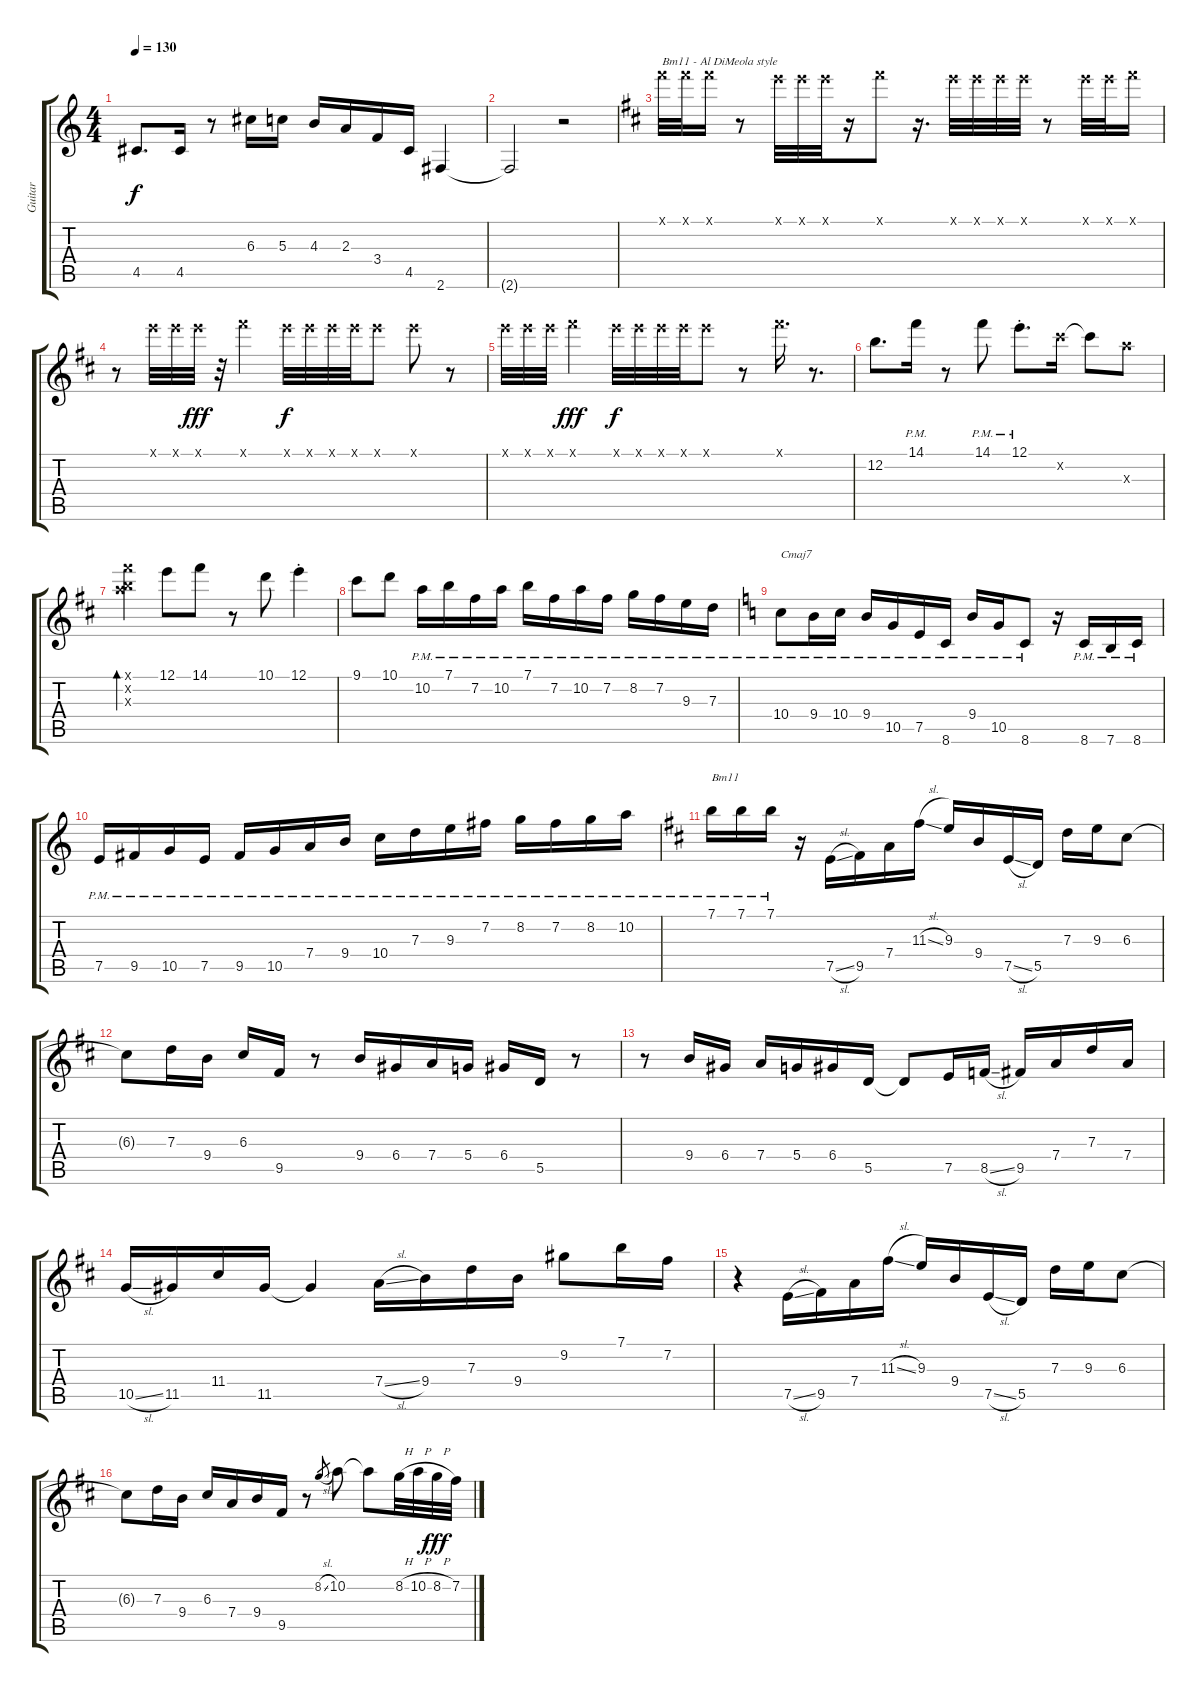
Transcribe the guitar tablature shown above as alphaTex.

\track ("Guitar" "Guitar") {instrument electricguitarjazz}
\staff {score tabs}
\tuning (E4 B3 G3 D3 A2 E2) {hide}
\ts (4 4)
\tempo 130
\clef g2
\ks c
4.5.8{d dy f} 4.5.16 r.8 6.3.16 5.3.16 4.3.16 2.3.16 3.4.16 4.5.16 2.6.4 |
2.6{t}.2 r.2 |
\ks d
14.1{x}.32{txt "Bm11 - Al DiMeola style" instrument acousticguitarsteel} 14.1{x}.32 14.1{x}.16 r.8 12.1{x}.32 12.1{x}.32 12.1{x}.32 r.16 14.1{x}.8 r.16{d} 12.1{x}.32 12.1{x}.32 12.1{x}.32 12.1{x}.32 r.8 12.1{x}.32 12.1{x}.32 14.1{x}.16 |
r.8 12.1{x}.32 12.1{x}.32 12.1{x}.32{dy fff} r.32 14.1{x}.4 12.1{x}.32{dy f} 12.1{x}.32 12.1{x}.32 12.1{x}.32 12.1{x}.8 12.1{x}.8 r.8 |
12.1{x}.32 12.1{x}.32 12.1{x}.32 14.1{x}.4{dy fff} 12.1{x}.32{dy f} 12.1{x}.32 12.1{x}.32 12.1{x}.32 12.1{x}.8 r.8 14.1{x}.16{d} r.8{d} |
12.2.8{d} 14.1{pm}.16 r.8 14.1{pm}.8 12.1{pm st}.8{d} 14.2{x}.16 14.2{t}.8 14.3{x}.8 |
(14.1{x} 12.2{x} 14.3{x}).4{bd 240} 12.1.8 14.1.8 r.8 10.1.8 12.1{st}.4 |
9.1.8 10.1.8 10.2{pm}.16 7.1{pm}.16 7.2{pm}.16 10.2{pm}.16 7.1{pm}.16 7.2{pm}.16 10.2{pm}.16 7.2{pm}.16 8.2{pm}.16 7.2{pm}.16 9.3{pm}.16 7.3{pm}.16 |
\ks c
10.4{pm}.8{txt "Cmaj7"} 9.4{pm}.16 10.4{pm}.16 9.4{pm}.16 10.5{pm}.16 7.5{pm}.16 8.6{pm}.16 9.4{pm}.16 10.5{pm}.16 8.6{pm}.8 r.16 8.6{pm}.16 7.6{pm}.16 8.6{pm}.16 |
7.5{pm}.16 9.5{pm}.16 10.5{pm}.16 7.5{pm}.16 9.5{pm}.16 10.5{pm}.16 7.4{pm}.16 9.4{pm}.16 10.4{pm}.16 7.3{pm}.16 9.3{pm}.16 7.2{pm}.16 8.2{pm}.16 7.2{pm}.16 8.2{pm}.16 10.2{pm}.16 |
\ks d
7.1{pm}.16{txt "Bm11"} 7.1{pm}.16 7.1{pm}.16 r.16{instrument electricguitarjazz} 7.5{sl}.16 9.5.16 7.4.16 11.3{sl}.16 9.3.16 9.4.16 7.5{sl}.16 5.5.16 7.3.16 9.3.16 6.3.8 |
6.3{t}.8 7.3.16 9.4.16 6.3.16 9.5.16 r.8 9.4.16 6.4.16 7.4.16 5.4.16 6.4.16 5.5.16 r.8 |
r.8 9.4.16 6.4.16 7.4.16 5.4.16 6.4.16 5.5.16 5.5{t}.8 7.5.16 8.5{sl}.16 9.5.16 7.4.16 7.3.16 7.4.16 |
10.5{sl}.16 11.5.16 11.4.16 11.5.16 11.5{t}.4 7.4{sl}.16 9.4.16 7.3.16 9.4.16 9.2.8 7.1.16 7.2.16 |
r.4 7.5{sl}.16 9.5.16 7.4.16 11.3{sl}.16 9.3.16 9.4.16 7.5{sl}.16 5.5.16 7.3.16 9.3.16 6.3.8 |
6.3{t}.8 7.3.16 9.4.16 6.3.16 7.4.16 9.4.16 9.5.16 r.8 8.2{sl}.8{gr} 10.2.8 10.2{t}.8 8.2{h}.32 10.2{h}.32 8.2{h}.32{dy fff} 7.2.32
